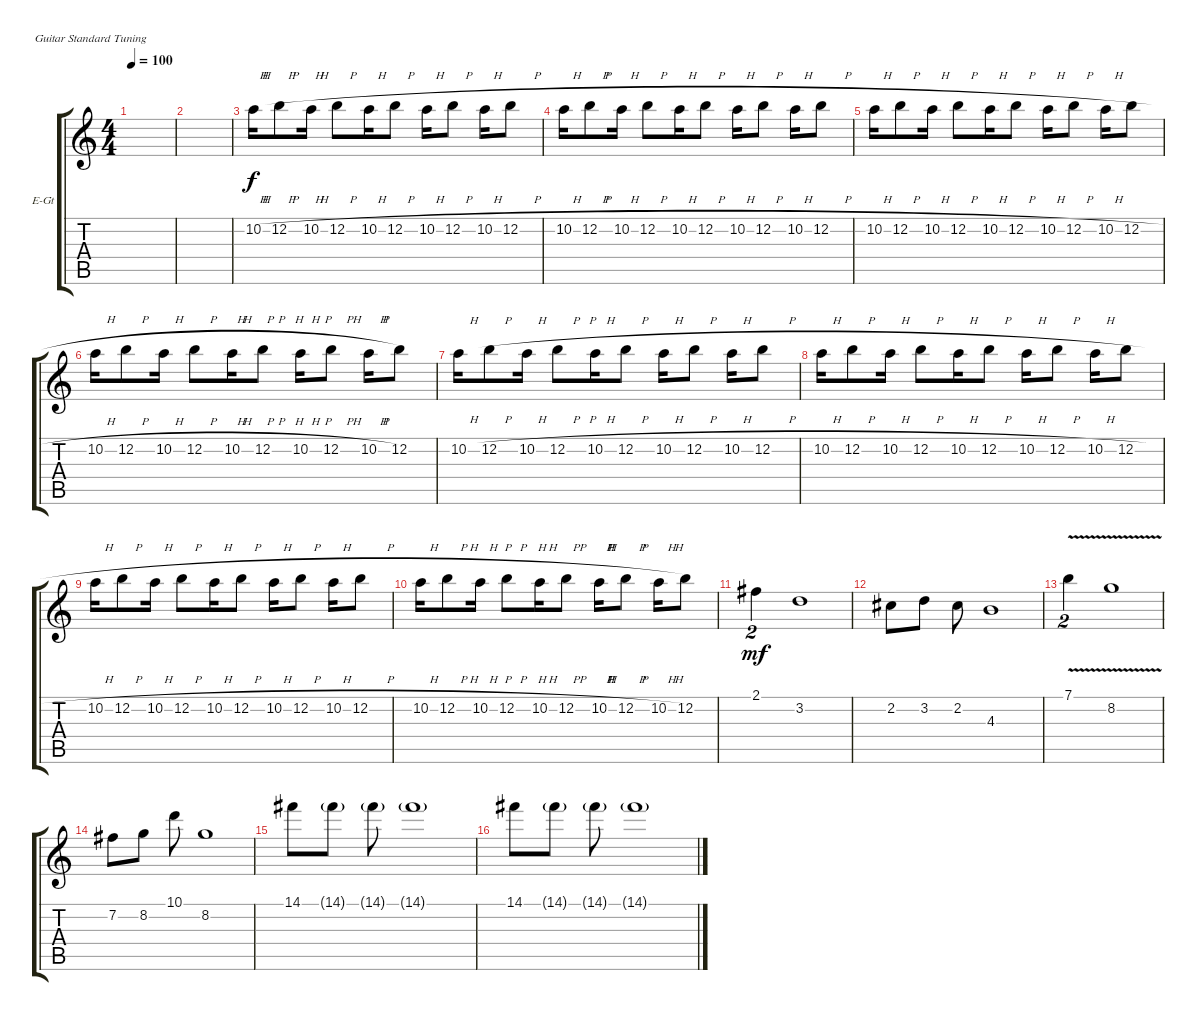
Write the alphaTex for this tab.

\defaultSystemsLayout 4
\bracketExtendMode groupsimilarinstruments
\firstSystemTrackNameOrientation horizontal
\otherSystemsTrackNameOrientation horizontal
\track ("Electric Guitar" "E-Gt") {instrument overdrivenguitar}
\staff {score tabs}
\tuning (E4 B3 G3 D3 A2 E2)
\ts (4 4)
\tempo 100
\clef g2
\scale
0.333333
\ks c
|
\scale
0.333333 |
\scale
0.333333 10.2{h}.16 12.2{h}.8 10.2{h}.16 12.2{h}.8 10.2{h}.16 12.2{h}.8 10.2{h}.16 12.2{h}.8 10.2{h}.16 12.2{h}.8 |
\scale
0.333333 10.2{h}.16 12.2{h}.8 10.2{h}.16 12.2{h}.8 10.2{h}.16 12.2{h}.8 10.2{h}.16 12.2{h}.8 10.2{h}.16 12.2{h}.8 |
\scale
0.333333 10.2{h}.16 12.2{h}.8 10.2{h}.16 12.2{h}.8 10.2{h}.16 12.2{h}.8 10.2{h}.16 12.2{h}.8 10.2{h}.16 12.2{h}.8 |
\scale
0.333333 10.2{h}.16 12.2{h}.8 10.2{h}.16 12.2{h}.8 10.2{h}.16 12.2{h}.8 10.2{h}.16 12.2{h}.8 10.2{h}.16 12.2.8 |
\scale
0.333333 10.2{h}.16 12.2{h}.8 10.2{h}.16 12.2{h}.8 10.2{h}.16 12.2{h}.8 10.2{h}.16 12.2{h}.8 10.2{h}.16 12.2{h}.8 |
\scale
0.333333 10.2{h}.16 12.2{h}.8 10.2{h}.16 12.2{h}.8 10.2{h}.16 12.2{h}.8 10.2{h}.16 12.2{h}.8 10.2{h}.16 12.2{h}.8 |
\scale
0.333333 10.2{h}.16 12.2{h}.8 10.2{h}.16 12.2{h}.8 10.2{h}.16 12.2{h}.8 10.2{h}.16 12.2{h}.8 10.2{h}.16 12.2{h}.8 |
\scale
0.333333 10.2{h}.16 12.2{h}.8 10.2{h}.16 12.2{h}.8 10.2{h}.16 12.2{h}.8 10.2{h}.16 12.2{h}.8 10.2{h}.16 12.2.8 |
2.1.4{tu (2 3) dy mf} 3.2.1 |
2.2.8 3.2.8 2.2.8 4.3.1 |
7.1{v}.4{tu (2 3)} 8.2{v}.1 |
7.2.8 8.2.8 10.1.8 8.2.1 |
14.1.8 14.1{g}.8 14.1{g}.8 14.1{g}.1 |
14.1.8 14.1{g}.8 14.1{g}.8 14.1{g}.1
